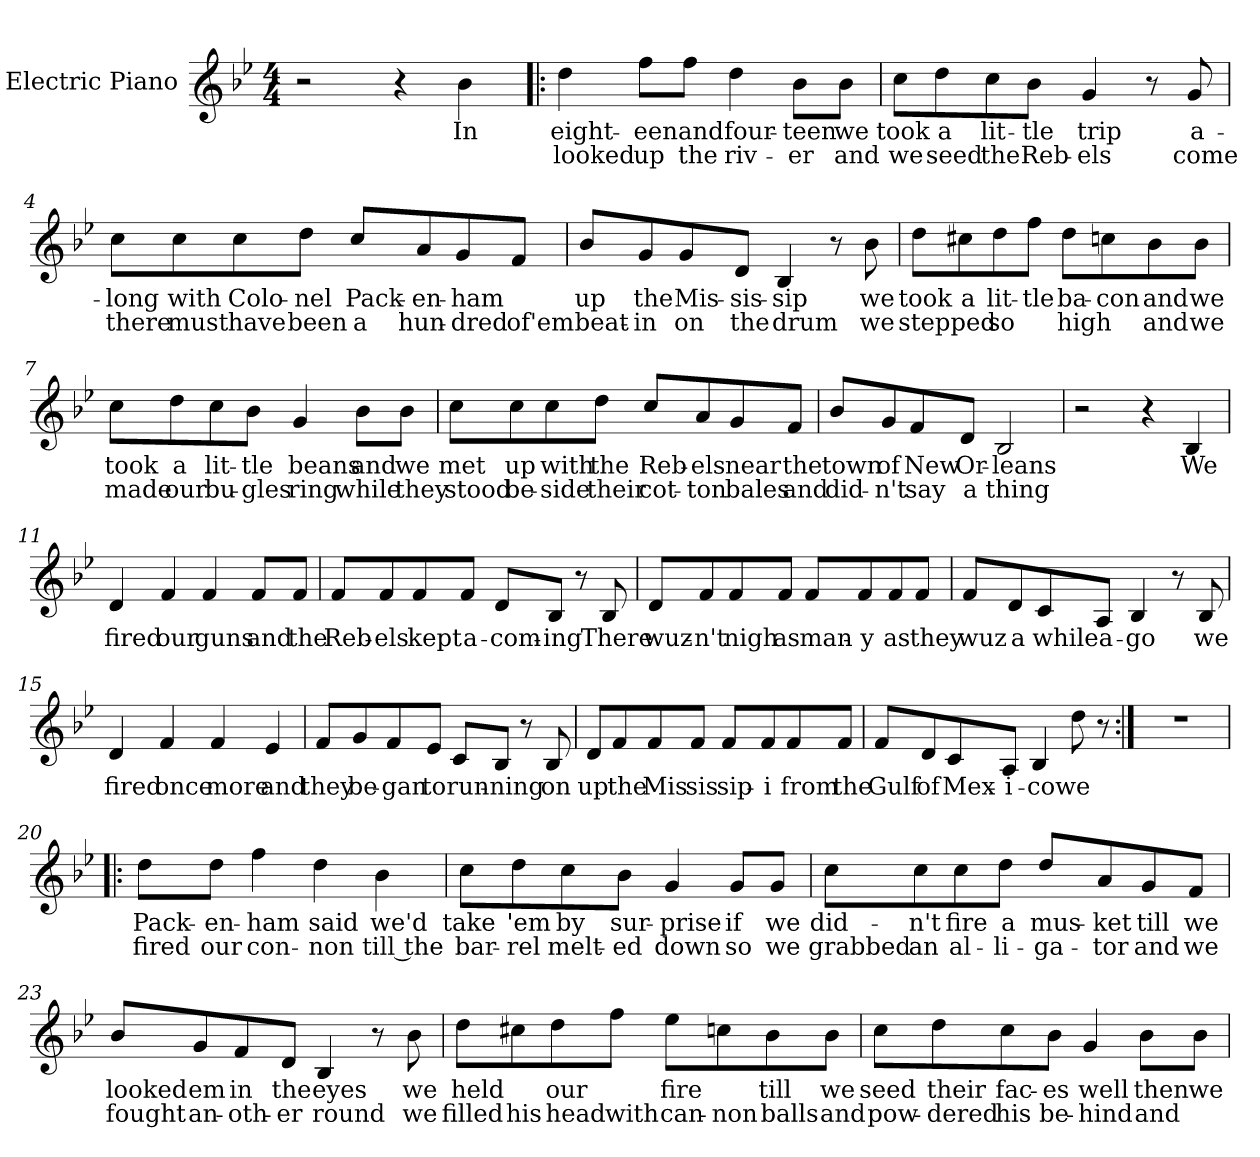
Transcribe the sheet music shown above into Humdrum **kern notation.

**kern	**text	**text
*part1	*part1	*part1
*staff1	*staff1	*staff1
*I"Electric Piano	*	*
*I'E.Pno	*	*
*clefG2	*	*
*k[b-e-]	*	*
*B-:	*	*
*M4/4	*	*
=1	=1	=1
2r	.	.
4r	.	.
4b-\	In	.
=2!|:	=2!|:	=2!|:
4dd\	eight-	looked
8ff\L	-een	up
8ff\J	and	the
4dd\	four-	riv-
8b-\L	-teen	-er
8b-\J	we	and
=3	=3	=3
8cc\L	took	we
8dd\	a	seed
8cc\	lit-	the
8b-\J	-tle	Reb-
4g/	trip	-els
8r	.	.
8g/	a-	come
=4	=4	=4
8cc\L	-long	there
8cc\	with	must
8cc\	Colo-	have
8dd\J	-nel	been
8cc/L	Pack-	a
8a/	-en-	hun-
8g/	-ham	-dred
8f/J	.	of'em
!!LO:LB:g=z
=5	=5	=5
8b-/L	up	beat-
8g/	the	-in
8g/	Mis-	on
8d/J	-sis-	the
4B-/	-sip	drum
8r	.	.
8b-\	we	we
=6	=6	=6
8dd\L	took	stepped
8cc#X\	a	.
8dd\	lit-	so
8ff\J	-tle	.
8dd\L	ba-	high
8ccn\	-con	.
8b-\	and	and
8b-\J	we	we
=7	=7	=7
8cc\L	took	made
8dd\	a	our
8cc\	lit-	bu-
8b-\J	-tle	-gles
4g/	beans	ring
8b-\L	and	while
8b-\J	we	they
!!LO:LB:g=z
=8	=8	=8
8cc\L	met	stood
8cc\	up	be-
8cc\	with	-side
8dd\J	the	their
8cc/L	Reb-	cot-
8a/	-els	-ton
8g/	near	bales
8f/J	the	and
=9	=9	=9
8b-/L	town	did-
8g/	of	-n't
8f/	New	say
8d/J	Or-	a
2B-/	-leans	thing
!!LO:LB:g=z
=10	=10	=10
2r	.	.
4r	.	.
4B-/	We	.
=11	=11	=11
4d/	fired	.
4f/	our	.
4f/	guns	.
8f/L	and	.
8f/J	the	.
=12	=12	=12
8f/L	Reb-	.
8f/	-els	.
8f/	kept	.
8f/J	a-	.
8d/L	com-	.
8B-/J	-ing	.
8r	.	.
8B-/	There	.
!!LO:LB:g=z
=13	=13	=13
8d/L	wuz-	.
8f/	-n't	.
8f/	nigh	.
8f/J	as	.
8f/L	man-	.
8f/	-y	.
8f/	as	.
8f/J	they	.
=14	=14	=14
8f/L	wuz	.
8d/	a	.
8c/	while	.
8A/J	a-	.
4B-/	-go	.
8r	.	.
8B-/	we	.
=15	=15	=15
4d/	fired	.
4f/	once	.
4f/	more	.
4e-/	and	.
!!LO:LB:g=z
=16	=16	=16
8f/L	they	.
8g/	be-	.
8f/	-gan	.
8e-/J	to	.
8c/L	run-	.
8B-/J	-ning	.
8r	.	.
8B-/	on	.
=17	=17	=17
8d/L	up	.
8f/	the	.
8f/	Mis	.
8f/J	sis	.
8f/L	sip-	.
8f/	-i	.
8f/	from	.
8f/J	the	.
=18	=18	=18
8f/L	Gulf	.
8d/	of	.
8c/	Mex-	.
8A/J	-i-	.
4B-/	-co	.
8dd\	we	.
8r	.	.
!!LO:LB:g=z
=19:|!	=19:|!	=19:|!
1r	.	.
=20!|:	=20!|:	=20!|:
8dd\L	Pack-	fired
8dd\J	-en-	our
4ff\	-ham	con-
4dd\	said	-non
4b-\	we'd	till the
=21	=21	=21
8cc\L	take	bar-
8dd\	'em	-rel
8cc\	by	melt-
8b-\J	sur-	-ed
4g/	-prise	down
8g/L	if	so
8g/J	we	we
=22	=22	=22
8cc\L	did-	grabbed
8cc\	-n't	an
8cc\	fire	al-
8dd\J	a	-li-
8dd/L	mus-	-ga-
8a/	-ket	-tor
8g/	till	and
8f/J	we	we
!!LO:LB:g=z
=23	=23	=23
8b-/L	looked	fought
8g/	em	an-
8f/	in	-oth-
8d/J	the	-er
4B-/	eyes	round
8r	.	.
8b-\	we	we
=24	=24	=24
8dd\L	held	filled
8cc#X\	.	his
8dd\	our	head
8ff\J	.	with
8ee-\L	fire	can-
8ccn\	.	-non
8b-\	till	balls
8b-\J	we	and
=25	=25	=25
8cc\L	seed	pow-
8dd\	their	-dered
8cc\	fac-	his
8b-\J	-es	be-
4g/	well	-hind
8b-\L	then	and
8b-\J	we	.
=	=	=
*-	*-	*-
